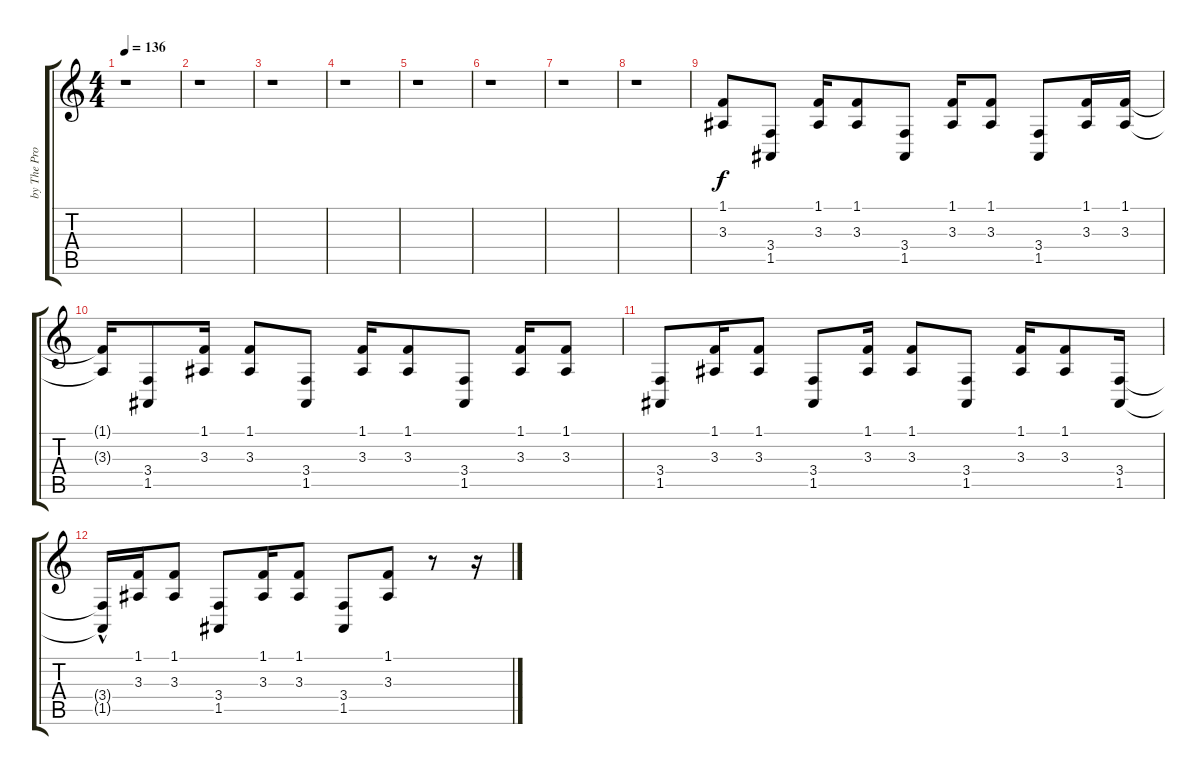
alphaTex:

\track ("by The Prodigy" "by The Pro") {instrument lead4chiff}
\staff {score tabs}
\tuning (E4 B3 G3 D3 A2 E2) {hide}
\ts (4 4)
\tempo 136
\clef g2
\ks c
r.1{dy f} |
r.1 |
r.1 |
r.1 |
r.1 |
r.1 |
r.1 |
r.1 |
(1.1 3.3).8 (3.4 1.5).8 (1.1 3.3).16 (1.1 3.3).8 (3.4 1.5).8 (1.1 3.3).16 (1.1 3.3).8 (3.4 1.5).8 (1.1 3.3).16 (1.1 3.3).16 |
(1.1{t} 3.3{t}).16 (3.4 1.5).8 (1.1 3.3).16 (1.1 3.3).8 (3.4 1.5).8 (1.1 3.3).16 (1.1 3.3).8 (3.4 1.5).8 (1.1 3.3).16 (1.1 3.3).8 |
(3.4 1.5).8 (1.1 3.3).16 (1.1 3.3).8 (3.4 1.5).8 (1.1 3.3).16 (1.1 3.3).8 (3.4 1.5).8 (1.1 3.3).16 (1.1 3.3).8 (3.4 1.5).16 |
(3.4{hac t} 1.5{hac t}).16 (1.1 3.3).16 (1.1 3.3).8 (3.4 1.5).8 (1.1 3.3).16 (1.1 3.3).8 (3.4 1.5).8 (1.1 3.3).8 r.8 r.16
